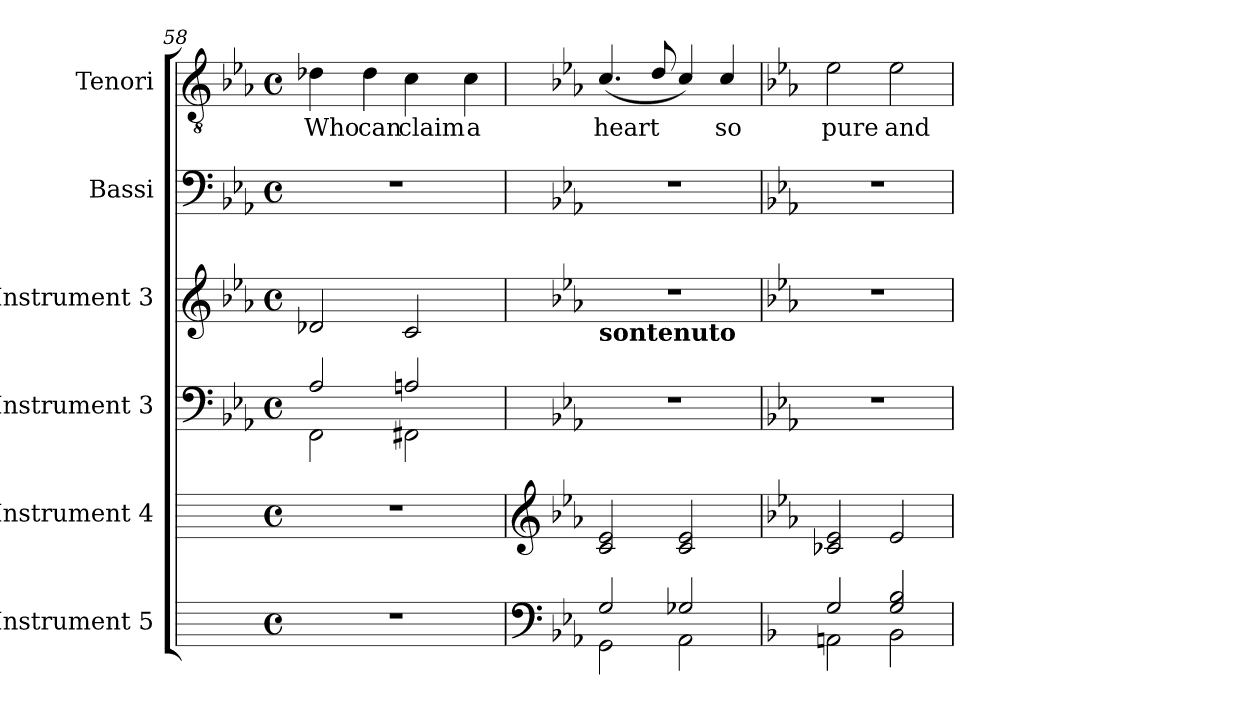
**kern	**kern	**kern	**kern	**kern	**kern	**text
*part6	*part5	*part4	*part3	*part2	*part1	*part1
*staff6	*staff5	*staff4	*staff3	*staff2	*staff1	*staff1
*I"Instrument 5	*I"Instrument 4	*I"Instrument 3	*I"Instrument 3	*I"Bassi	*I"Tenori	*
*	*	*clefF4	*clefG2	*clefF4	*clefGv2	*
*k[]	*k[]	*k[b-e-a-]	*k[b-e-a-]	*k[b-e-a-]	*k[b-e-a-]	*
*C:	*C:	*E-:	*E-:	*E-:	*E-:	*
*M4/4	*M4/4	*M4/4	*M4/4	*M4/4	*M4/4	*
*met(c)	*met(c)	*met(c)	*met(c)	*met(c)	*met(c)	*
=58	=58	=58	=58	=58	=58	=58
*	*	*^	*	*	*	*
!	!	!	!	!	!	!	!LO:LY:b:cj
1r	1r	2A-/	2FF\	2d-X/	1r	4d-X\	Who
!	!	!	!	!	!	!	!LO:LY:b:cj
.	.	.	.	.	.	4d-\	can
!	!	!	!	!	!	!	!LO:LY:b:cj
.	.	2An/	2FF#X\	2c/	.	4c\	claim
!	!	!	!	!	!	!	!LO:LY:b:cj
.	.	.	.	.	.	4c\	a
*	*	*v	*v	*	*	*	*
!!LO:LB:g=z
=59	=59	=59	=59	=59	=59	=59
*clefF4	*clefG2	*	*	*	*	*
*k[b-e-a-]	*k[b-e-a-]	*	*	*	*	*
*E-:	*E-:	*	*	*	*	*
*^	*	*	*	*	*	*
!	!	!	!	!LO:TX:b:B:t=sontenuto	!	!	!
!	!	!	!	!	!	!	!LO:LY:b:cj
2G/	2GG\	2e-/ 2c/	1r	1r	1r	(>4.c/	heart
!	!	!	!	!	!	!	!LO:LY:b:cj
.	.	.	.	.	.	8d/	.
!	!	!	!	!	!	!	!LO:LY:b:cj
2G-X/	2AA-\	2e-/ 2c/	.	.	.	4c/)	.
!	!	!	!	!	!	!	!LO:LY:b:cj
.	.	.	.	.	.	4c/	so
=60	=60	=60	=60	=60	=60	=60	=60
*k[b-]	*	*	*	*	*	*	*
*F:	*	*	*	*	*	*	*
!	!	!	!	!	!	!	!LO:LY:b:cj
2G/	2AAn\	2e-/ 2c-X/	1r	1r	1r	2e-\	pure
!	!	!	!	!	!	!	!LO:LY:b:cj
2B-/ 2G/	2BB-\	2e-/	.	.	.	2e-\	and
*v	*v	*	*	*	*	*	*
=	=	=	=	=	=	=
*-	*-	*-	*-	*-	*-	*-
